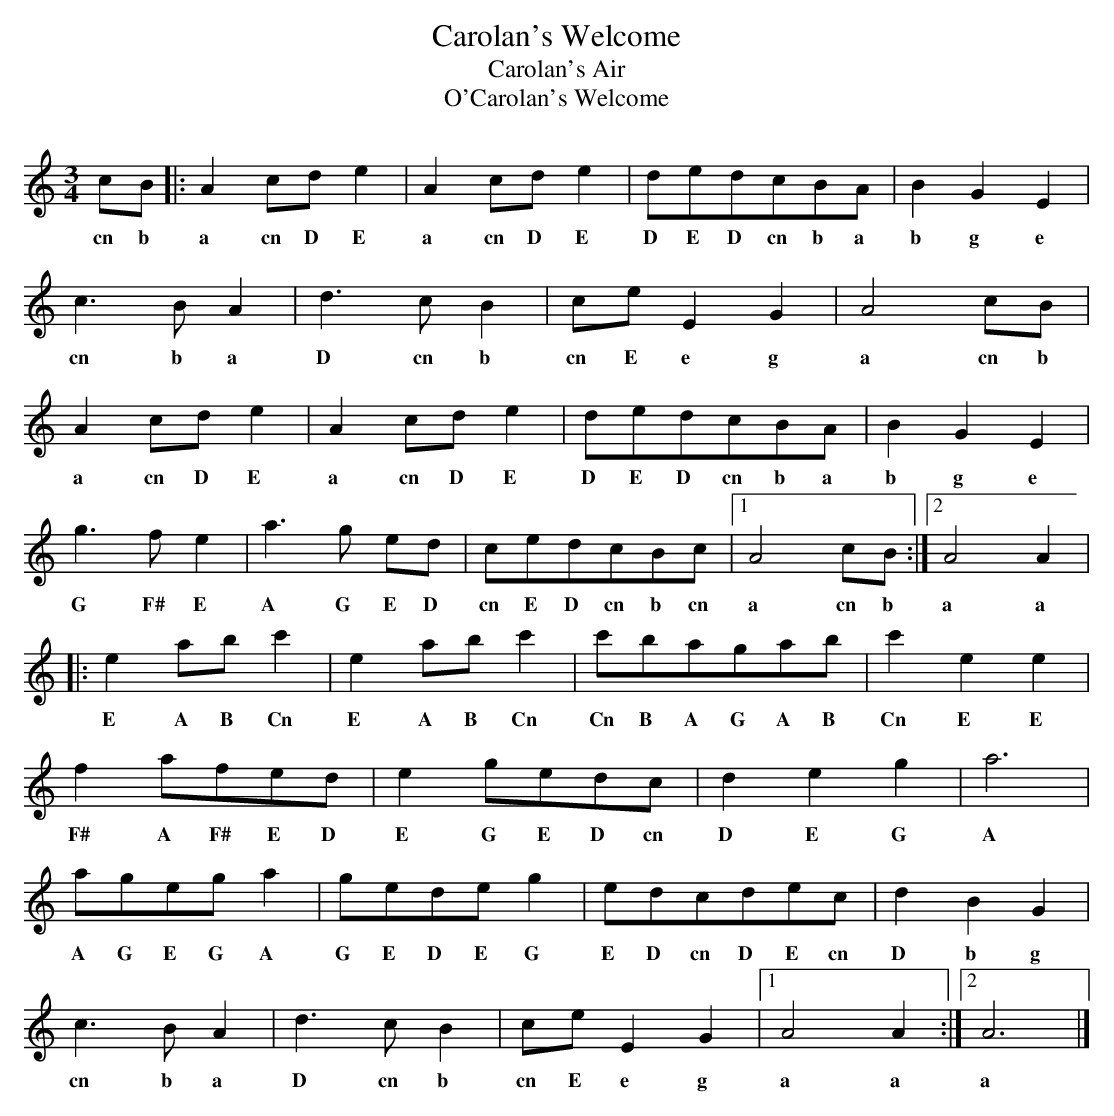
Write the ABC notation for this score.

X:1
T:Carolan's Welcome
T:Carolan's Air
T:O'Carolan's Welcome
M:3/4
L:1/8
K:Amin
cB |: A2 cd e2 | A2 cd e2 | dedcBA | B2 G2 E2 |
w:cn b a cn D E a cn D E D E D cn b a b g e
c3 B A2 | d3 c B2 | ce E2 G2 | A4 cB |
w:cn b a D cn b cn E e g a cn b
A2 cd e2 | A2 cd e2 | dedcBA | B2 G2 E2 |
w: a cn D E a cn D E D E D cn b a b g e
g3  f e2 | a3 g ed | cedcBc | [1 A4 cB :| [2 A4 A2 |
w:G F# E A G E D cn E D cn b cn a cn b a a
|: e2 ab c'2 | e2 ab c'2 | c'bagab | c'2 e2 e2 |
w:E A B Cn E A B Cn Cn B A G A B Cn E E
f2 afed | e2 gedc | d2 e2 g2 | a6 |
w:F# A F# E D E G E D cn D E G A
ageg a2 | gede g2 | edcdec | d2 B2 G2 |
w:A G E G A G E D E G E D cn D E cn D b g
c3 B A2 | d3 c B2 | ce E2 G2 | [1 A4 A2 :| [2 A6 |]
w:cn b a D cn b cn E e g a a a
